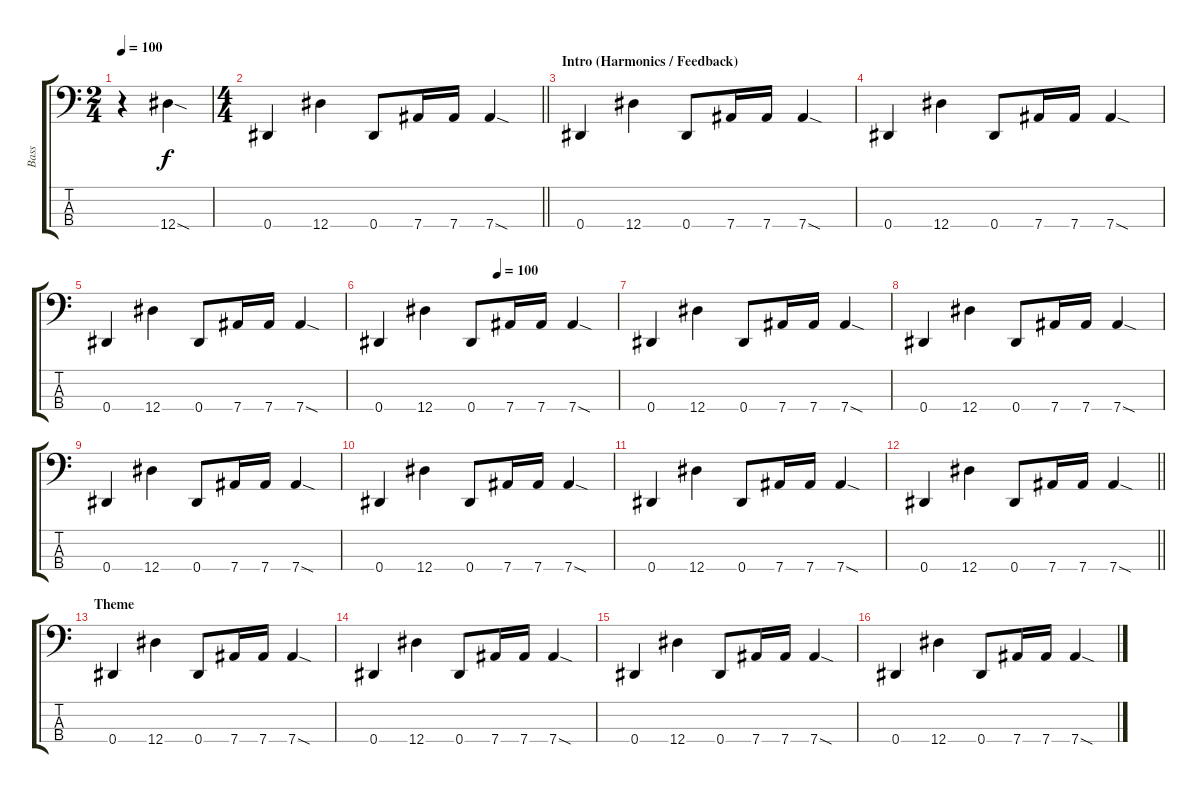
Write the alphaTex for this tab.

\track ("Bass" "Bass") {instrument electricbassfinger}
\staff {score tabs}
\tuning (Gb2 Db2 Ab1 Eb1) {hide}
\ts (2 4)
\tempo 100
\clef f4
\ks c
r.4{dy f instrument electricbassfinger} 12.4{sod}.4 |
\ts (4 4)
\barLineRight lightlight
0.4.4 12.4.4 0.4.8 7.4.16 7.4.16 7.4{sod}.4 |
\section ("" "Intro (Harmonics / Feedback)")
0.4.4 12.4.4 0.4.8 7.4.16 7.4.16 7.4{sod}.4 |
0.4.4 12.4.4 0.4.8 7.4.16 7.4.16 7.4{sod}.4 |
0.4.4 12.4.4 0.4.8 7.4.16 7.4.16 7.4{sod}.4 |
\tempo (100 0.5)
0.4.4 12.4.4 0.4.8 7.4.16 7.4.16 7.4{sod}.4 |
0.4.4 12.4.4 0.4.8 7.4.16 7.4.16 7.4{sod}.4 |
0.4.4 12.4.4 0.4.8 7.4.16 7.4.16 7.4{sod}.4 |
0.4.4 12.4.4 0.4.8 7.4.16 7.4.16 7.4{sod}.4 |
0.4.4 12.4.4 0.4.8 7.4.16 7.4.16 7.4{sod}.4 |
0.4.4 12.4.4 0.4.8 7.4.16 7.4.16 7.4{sod}.4 |
\barLineRight lightlight
0.4.4 12.4.4 0.4.8 7.4.16 7.4.16 7.4{sod}.4 |
\section ("" "Theme")
0.4.4 12.4.4 0.4.8 7.4.16 7.4.16 7.4{sod}.4 |
0.4.4 12.4.4 0.4.8 7.4.16 7.4.16 7.4{sod}.4 |
0.4.4 12.4.4 0.4.8 7.4.16 7.4.16 7.4{sod}.4 |
0.4.4 12.4.4 0.4.8 7.4.16 7.4.16 7.4{sod}.4
